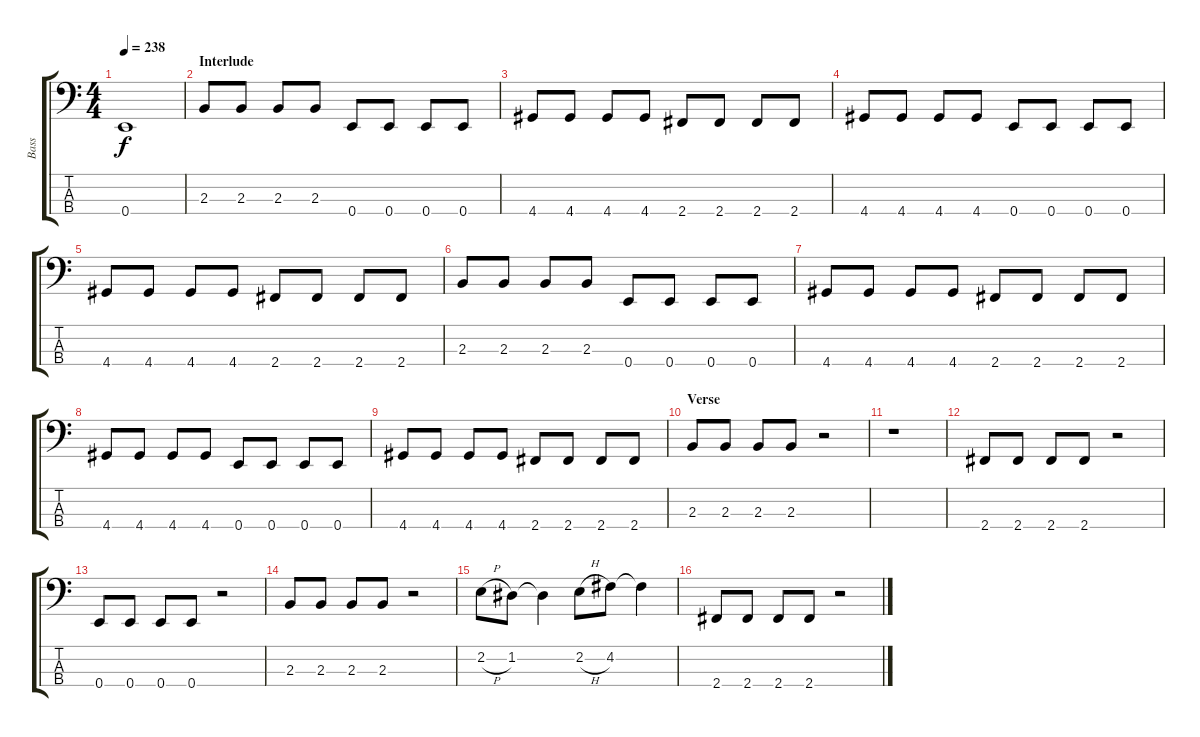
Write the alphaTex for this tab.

\track ("Bass" "Bass") {instrument electricbasspick}
\staff {score tabs}
\tuning (G2 D2 A1 E1) {hide}
\ts (4 4)
\tempo 238
\clef f4
\ks c
0.4.1{dy f} |
\section ("" "Interlude")
2.3.8 2.3.8 2.3.8 2.3.8 0.4.8 0.4.8 0.4.8 0.4.8 |
4.4.8 4.4.8 4.4.8 4.4.8 2.4.8 2.4.8 2.4.8 2.4.8 |
4.4.8 4.4.8 4.4.8 4.4.8 0.4.8 0.4.8 0.4.8 0.4.8 |
4.4.8 4.4.8 4.4.8 4.4.8 2.4.8 2.4.8 2.4.8 2.4.8 |
2.3.8 2.3.8 2.3.8 2.3.8 0.4.8 0.4.8 0.4.8 0.4.8 |
4.4.8 4.4.8 4.4.8 4.4.8 2.4.8 2.4.8 2.4.8 2.4.8 |
4.4.8 4.4.8 4.4.8 4.4.8 0.4.8 0.4.8 0.4.8 0.4.8 |
4.4.8 4.4.8 4.4.8 4.4.8 2.4.8 2.4.8 2.4.8 2.4.8 |
\section ("" "Verse")
2.3.8 2.3.8 2.3.8 2.3.8 r.2 |
r.1 |
2.4.8 2.4.8 2.4.8 2.4.8 r.2 |
0.4.8 0.4.8 0.4.8 0.4.8 r.2 |
2.3.8 2.3.8 2.3.8 2.3.8 r.2 |
2.2{h}.8 1.2.8 1.2{t}.4 2.2{h}.8 4.2.8 4.2{t}.4 |
2.4.8 2.4.8 2.4.8 2.4.8 r.2
